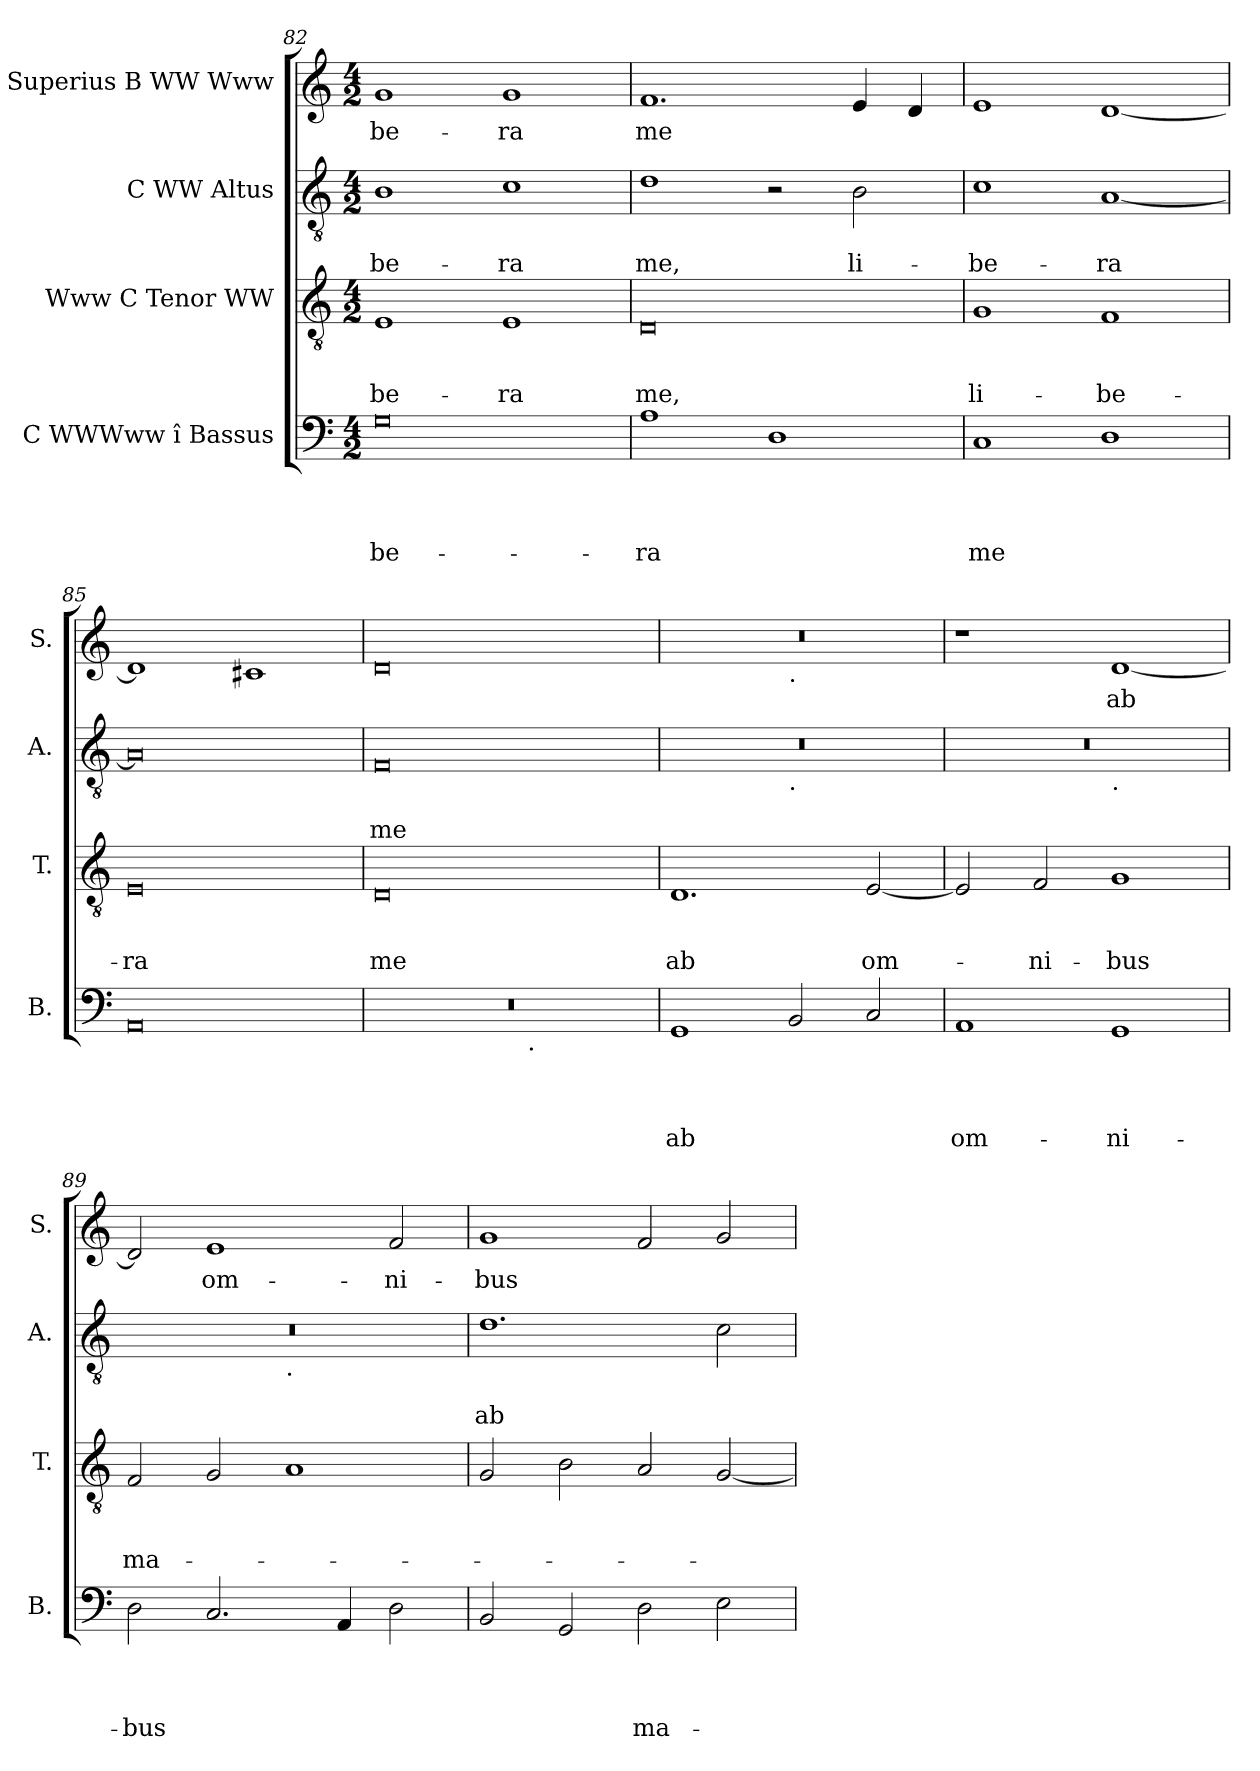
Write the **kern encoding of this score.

**kern	**text	**text	**text	**text	**kern	**text	**text	**text	**kern	**text	**text	**kern	**text
*part4	*part4	*part4	*part4	*part4	*part3	*part3	*part3	*part3	*part2	*part2	*part2	*part1	*part1
*staff4	*staff4	*staff4	*staff4	*staff4	*staff3	*staff3	*staff3	*staff3	*staff2	*staff2	*staff2	*staff1	*staff1
*I"C WWWww î Bassus	*	*	*	*	*I"Www C Tenor WW	*	*	*	*I"C WW Altus	*	*	*I"C Superius B WW Www	*
*I'B.	*	*	*	*	*I'T.	*	*	*	*I'A.	*	*	*I'S.	*
*clefF4	*	*	*	*	*clefGv2	*	*	*	*clefGv2	*	*	*clefG2	*
*k[]	*	*	*	*	*k[]	*	*	*	*k[]	*	*	*k[]	*
*C:	*	*	*	*	*C:	*	*	*	*C:	*	*	*C:	*
*M4/2	*	*	*	*	*M4/2	*	*	*	*M4/2	*	*	*M4/2	*
=82	=82	=82	=82	=82	=82	=82	=82	=82	=82	=82	=82	=82	=82
!	!	!	!	!LO:LY:b	!	!	!	!LO:LY:b	!	!	!LO:LY:b	!	!LO:LY:b
0G	.	.	.	-be-	1E	.	.	-be-	1B	.	-be-	1g	-be-
!	!	!	!	!	!	!	!	!LO:LY:b	!	!	!LO:LY:b	!	!LO:LY:b
.	.	.	.	.	1E	.	.	-ra	1c	.	-ra	1g	-ra
=83	=83	=83	=83	=83	=83	=83	=83	=83	=83	=83	=83	=83	=83
!	!	!	!	!LO:LY:b	!	!	!	!LO:LY:b	!	!	!LO:LY:b	!	!LO:LY:b
1A	.	.	.	-ra	0D	.	.	me,	1d	.	me,	1.f	me
1D	.	.	.	.	.	.	.	.	2r	.	.	.	.
!	!	!	!	!	!	!	!	!	!	!	!LO:LY:b	!	!
.	.	.	.	.	.	.	.	.	2B\	.	li-	4e/	.
.	.	.	.	.	.	.	.	.	.	.	.	4d/	.
=84	=84	=84	=84	=84	=84	=84	=84	=84	=84	=84	=84	=84	=84
!	!	!	!	!LO:LY:b	!	!	!	!LO:LY:b	!	!	!LO:LY:b	!	!
1C	.	.	.	me	1G	.	.	li-	1c	.	-be-	1e	.
!	!	!	!	!	!	!	!	!LO:LY:b	!	!	!LO:LY:b	!	!
1D	.	.	.	.	1F	.	.	-be-	[<1A	.	-ra	[<1d	.
=85	=85	=85	=85	=85	=85	=85	=85	=85	=85	=85	=85	=85	=85
!	!	!	!	!	!	!	!	!LO:LY:b	!	!	!	!	!
0AA	.	.	.	.	0E	.	.	-ra	0A]	.	.	1d]	.
.	.	.	.	.	.	.	.	.	.	.	.	1c#	.
=86	=86	=86	=86	=86	=86	=86	=86	=86	=86	=86	=86	=86	=86
!	!	!	!	!	!	!	!	!LO:LY:b	!	!	!LO:LY:b	!	!
*^	*	*	*	*	*	*	*	*	*	*	*	*	*
0r	2ryy	.	.	.	.	0D	.	.	me	0F	.	me	0d	.
.	4...ryy	.	.	.	.	.	.	.	.	.	.	.	.	.
!	!LO:TX:b:t=.	!	!	!	!	!	!	!	!	!	!	!	!	!
.	1ryy	.	.	.	.	.	.	.	.	.	.	.	.	.
.	32ryy	.	.	.	.	.	.	.	.	.	.	.	.	.
!!LO:LB:g=z
=87	=87	=87	=87	=87	=87	=87	=87	=87	=87	=87	=87	=87	=87	=87
!	!	!	!	!	!LO:LY:b	!	!	!	!LO:LY:b	!	!	!	!	!
*v	*v	*	*	*	*	*	*	*	*	*^	*	*	*^	*
1GG	.	.	.	ab	1.D	.	.	ab	0r	1ryy	.	.	0r	1ryy	.
!	!	!	!	!	!	!	!	!	!	!	!	!	!	!LO:TX:b:t=.	!
!	!	!	!	!	!	!	!	!	!	!LO:TX:b:t=.	!	!	!	!	!
2BB/	.	.	.	.	.	.	.	.	.	1ryy	.	.	.	1ryy	.
!	!	!	!	!	!	!	!	!LO:LY:b	!	!	!	!	!	!	!
2C/	.	.	.	.	[<2E/	.	.	om-	.	.	.	.	.	.	.
=88	=88	=88	=88	=88	=88	=88	=88	=88	=88	=88	=88	=88	=88	=88	=88
!	!	!	!	!LO:LY:b	!	!	!	!	!	!	!	!	!	!	!
*	*	*	*	*	*	*	*	*	*	*	*	*	*v	*v	*
1AA	.	.	.	om-	2E/]	.	.	.	0r	1ryy	.	.	1r	.
!	!	!	!	!	!	!	!	!LO:LY:b	!	!	!	!	!	!
.	.	.	.	.	2F/	.	.	-ni-	.	.	.	.	.	.
!	!	!	!	!	!	!	!	!	!	!LO:TX:b:t=.	!	!	!	!
!	!	!	!	!LO:LY:b	!	!	!	!LO:LY:b	!	!	!	!	!	!LO:LY:b
1GG	.	.	.	-ni-	1G	.	.	-bus	.	1ryy	.	.	[<1d	ab
=89	=89	=89	=89	=89	=89	=89	=89	=89	=89	=89	=89	=89	=89	=89
!	!	!	!	!LO:LY:b	!	!	!	!LO:LY:b	!	!	!	!	!	!
2D\	.	.	.	-bus	2F/	.	.	ma-	0r	1ryy	.	.	2d/]	.
!	!	!	!	!	!	!	!	!	!	!	!	!	!	!LO:LY:b
2.C/	.	.	.	.	2G/	.	.	.	.	.	.	.	1e	om-
!	!	!	!	!	!	!	!	!	!	!LO:TX:b:t=.	!	!	!	!
.	.	.	.	.	1A	.	.	.	.	1ryy	.	.	.	.
4AA/	.	.	.	.	.	.	.	.	.	.	.	.	.	.
!	!	!	!	!	!	!	!	!	!	!	!	!	!	!LO:LY:b
2D\	.	.	.	.	.	.	.	.	.	.	.	.	2f/	-ni-
=90	=90	=90	=90	=90	=90	=90	=90	=90	=90	=90	=90	=90	=90	=90
!	!	!	!	!	!	!	!	!	!	!	!	!LO:LY:b	!	!LO:LY:b
*	*	*	*	*	*	*	*	*	*v	*v	*	*	*	*
2BB/	.	.	.	.	2G/	.	.	.	1.d	.	ab	1g	-bus
2GG/	.	.	.	.	2B\	.	.	.	.	.	.	.	.
!	!	!	!	!LO:LY:b	!	!	!	!	!	!	!	!	!
2D\	.	.	.	ma-	2A/	.	.	.	.	.	.	2f/	.
2E\	.	.	.	.	[<2G/	.	.	.	2c\	.	.	2g/	.
=	=	=	=	=	=	=	=	=	=	=	=	=	=
*-	*-	*-	*-	*-	*-	*-	*-	*-	*-	*-	*-	*-	*-
